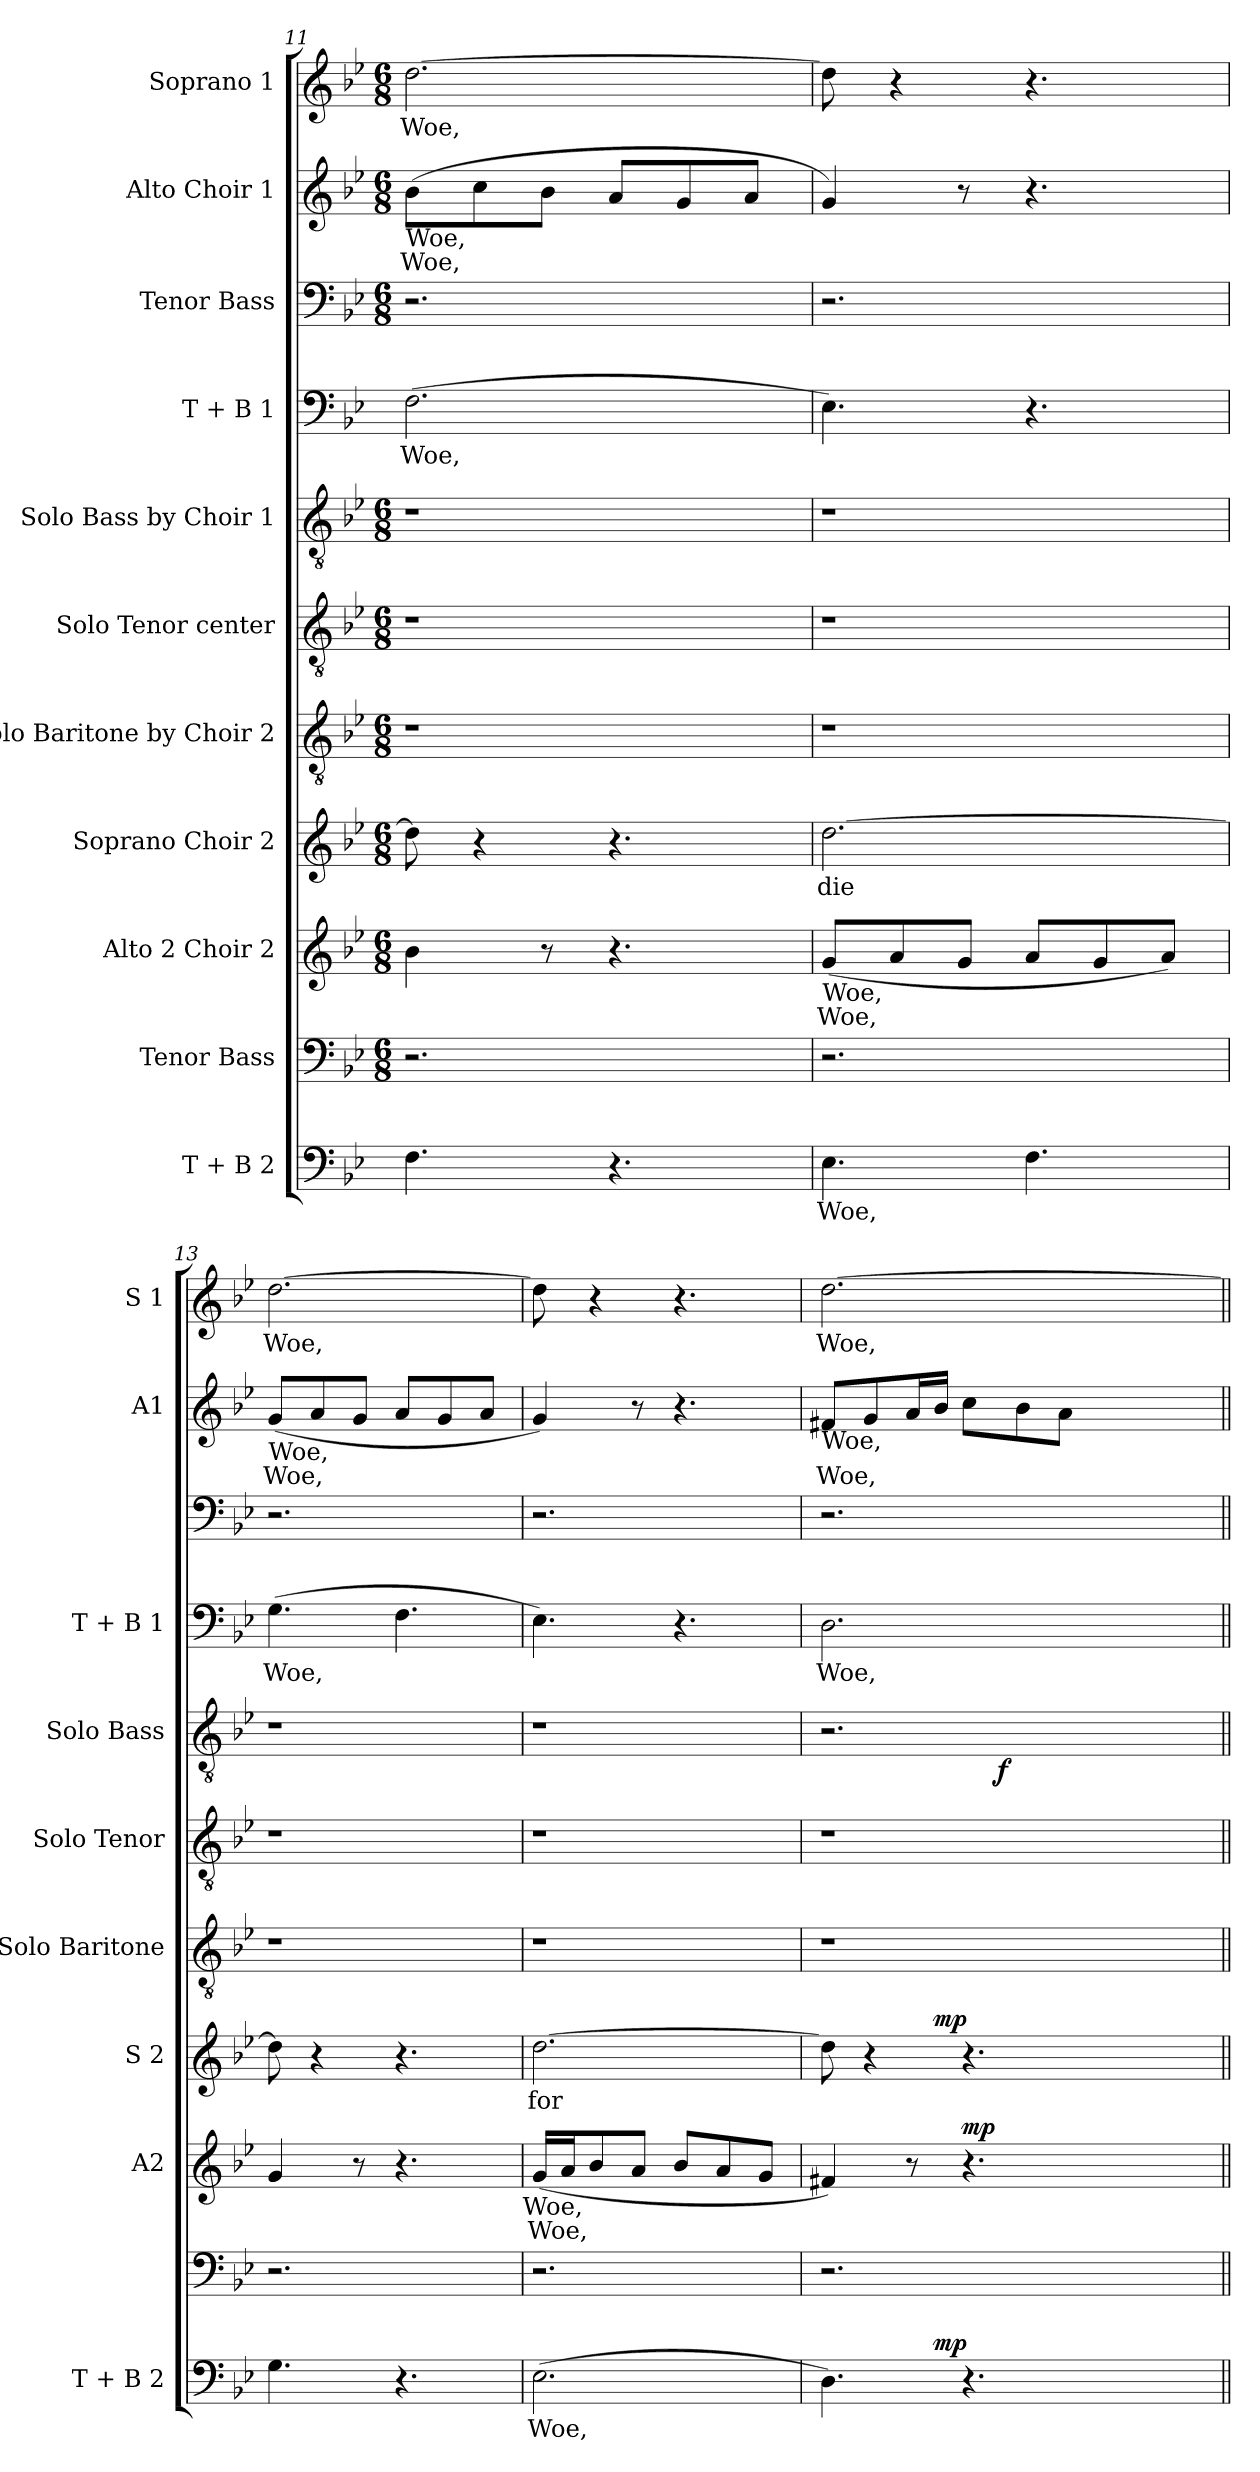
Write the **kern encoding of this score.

**kern	**text	**dynam	**kern	**kern	**text	**dynam	**kern	**text	**dynam	**kern	**kern	**kern	**dynam	**kern	**text	**kern	**kern	**text	**kern	**text
*part11	*part11	*part11	*part10	*part9	*part9	*part9	*part8	*part8	*part8	*part7	*part6	*part5	*part5	*part4	*part4	*part3	*part2	*part2	*part1	*part1
*staff11	*staff11	*staff11	*staff10	*staff9	*staff9	*staff9	*staff8	*staff8	*staff8	*staff7	*staff6	*staff5	*staff5	*staff4	*staff4	*staff3	*staff2	*staff2	*staff1	*staff1
*I"T + B 2	*	*	*I"Tenor Bass	*I"Alto 2 Choir 2	*	*	*I"Soprano Choir 2	*	*	*I"Solo Baritone by Choir 2	*I"Solo Tenor center	*I"Solo Bass by Choir 1	*	*I"T + B 1	*	*I"Tenor Bass	*I"Alto Choir 1	*	*I"Soprano 1	*
*I'T + B 2	*	*	*	*I'A2	*	*	*I'S 2	*	*	*I'Solo Baritone	*I'Solo Tenor	*I'Solo Bass	*	*I'T + B 1	*	*	*I'A1	*	*I'S 1	*
*clefF4	*	*	*clefF4	*clefG2	*	*	*clefG2	*	*	*clefGv2	*clefGv2	*clefGv2	*	*clefF4	*	*clefF4	*clefG2	*	*clefG2	*
*k[b-e-]	*	*	*k[b-e-]	*k[b-e-]	*	*	*k[b-e-]	*	*	*k[b-e-]	*k[b-e-]	*k[b-e-]	*	*k[b-e-]	*	*k[b-e-]	*k[b-e-]	*	*k[b-e-]	*
*B-:	*	*	*B-:	*B-:	*	*	*B-:	*	*	*B-:	*B-:	*B-:	*	*B-:	*	*B-:	*B-:	*	*B-:	*
*	*	*	*M6/8	*M6/8	*	*	*M6/8	*	*	*M6/8	*M6/8	*M6/8	*	*	*	*M6/8	*M6/8	*	*M6/8	*
=11	=11	=11	=11	=11	=11	=11	=11	=11	=11	=11	=11	=11	=11	=11	=11	=11	=11	=11	=11	=11
!	!	!	!	!	!	!	!	!	!	!	!	!	!	!	!	!	!LO:TX:b:t=Woe,	!	!	!
!	!	!	!	!	!	!	!	!	!	!LO:N:vis=1	!LO:N:vis=1	!LO:N:vis=1	!	!	!LO:LY:b	!	!	!LO:LY:a	!	!LO:LY:b
4.F\	.	.	2.r	4b-\	.	.	8dd\]	.	.	2.r	2.r	2.r	.	(>2.F\	Woe,	2.r	(>8b-\L	Woe,	[>2.dd\	Woe,
.	.	.	.	.	.	.	4r	.	.	.	.	.	.	.	.	.	8cc\	.	.	.
.	.	.	.	8r	.	.	.	.	.	.	.	.	.	.	.	.	8b-\J	.	.	.
4.r	.	.	.	4.r	.	.	4.r	.	.	.	.	.	.	.	.	.	8a/L	.	.	.
.	.	.	.	.	.	.	.	.	.	.	.	.	.	.	.	.	8g/	.	.	.
.	.	.	.	.	.	.	.	.	.	.	.	.	.	.	.	.	8a/J	.	.	.
=12	=12	=12	=12	=12	=12	=12	=12	=12	=12	=12	=12	=12	=12	=12	=12	=12	=12	=12	=12	=12
!	!	!	!	!LO:TX:b:t=Woe,	!	!	!	!	!	!	!	!	!	!	!	!	!	!	!	!
!	!LO:LY:b	!	!	!	!LO:LY:a	!	!	!LO:LY:b	!	!LO:N:vis=1	!LO:N:vis=1	!LO:N:vis=1	!	!	!	!	!	!	!	!
4.E-\	Woe,	.	2.r	(<8g/L	Woe,	.	[>2.dd\	die	.	2.r	2.r	2.r	.	4.E-\)	.	2.r	4g/)	.	8dd\]	.
.	.	.	.	8a/	.	.	.	.	.	.	.	.	.	.	.	.	.	.	4r	.
.	.	.	.	8g/J	.	.	.	.	.	.	.	.	.	.	.	.	8r	.	.	.
4.F\	.	.	.	8a/L	.	.	.	.	.	.	.	.	.	4.r	.	.	4.r	.	4.r	.
.	.	.	.	8g/	.	.	.	.	.	.	.	.	.	.	.	.	.	.	.	.
.	.	.	.	8a/J)	.	.	.	.	.	.	.	.	.	.	.	.	.	.	.	.
!!LO:PB:g=z
=13	=13	=13	=13	=13	=13	=13	=13	=13	=13	=13	=13	=13	=13	=13	=13	=13	=13	=13	=13	=13
!	!	!	!	!	!	!	!	!	!	!	!	!	!	!	!	!	!LO:TX:b:t=Woe,	!	!	!
!	!	!	!	!	!	!	!	!	!	!LO:N:vis=1	!LO:N:vis=1	!LO:N:vis=1	!	!	!LO:LY:b	!	!	!LO:LY:a	!	!LO:LY:b
4.G\	.	.	2.r	4g/	.	.	8dd\]	.	.	2.r	2.r	2.r	.	(>4.G\	Woe,	2.r	(<8g/L	Woe,	[>2.dd\	Woe,
.	.	.	.	.	.	.	4r	.	.	.	.	.	.	.	.	.	8a/	.	.	.
.	.	.	.	8r	.	.	.	.	.	.	.	.	.	.	.	.	8g/J	.	.	.
4.r	.	.	.	4.r	.	.	4.r	.	.	.	.	.	.	4.F\	.	.	8a/L	.	.	.
.	.	.	.	.	.	.	.	.	.	.	.	.	.	.	.	.	8g/	.	.	.
.	.	.	.	.	.	.	.	.	.	.	.	.	.	.	.	.	8a/J	.	.	.
!	!	!	!	!LO:TX:b:t=Woe,	!	!	!	!	!	!	!	!	!	!	!	!	!	!	!	!
=14	=14	=14	=14	=14	=14	=14	=14	=14	=14	=14	=14	=14	=14	=14	=14	=14	=14	=14	=14	=14
!	!LO:LY:b	!	!	!	!LO:LY:a	!	!	!LO:LY:b	!	!LO:N:vis=1	!LO:N:vis=1	!LO:N:vis=1	!	!	!	!	!	!	!	!
(>2.E-\	Woe,	.	2.r	(<16g/LL	Woe,	.	[>2.dd\	for	.	2.r	2.r	2.r	.	4.E-\)	.	2.r	4g/)	.	8dd\]	.
.	.	.	.	16a/J	.	.	.	.	.	.	.	.	.	.	.	.	.	.	.	.
.	.	.	.	8b-/	.	.	.	.	.	.	.	.	.	.	.	.	.	.	4r	.
.	.	.	.	8a/J	.	.	.	.	.	.	.	.	.	.	.	.	8r	.	.	.
.	.	.	.	8b-/L	.	.	.	.	.	.	.	.	.	4.r	.	.	4.r	.	4.r	.
.	.	.	.	8a/	.	.	.	.	.	.	.	.	.	.	.	.	.	.	.	.
.	.	.	.	8g/J	.	.	.	.	.	.	.	.	.	.	.	.	.	.	.	.
=15	=15	=15	=15	=15	=15	=15	=15	=15	=15	=15	=15	=15	=15	=15	=15	=15	=15	=15	=15	=15
!	!	!	!	!	!	!	!	!	!	!	!	!	!	!	!	!	!LO:TX:b:t=Woe,	!	!	!
!	!	!	!	!	!	!	!	!	!	!LO:N:vis=1	!LO:N:vis=1	!LO:N:vis=1	!	!	!LO:LY:b	!	!	!LO:LY:a	!	!LO:LY:b
*^	*	*	*	*	*	*	*^	*	*	*	*	*^	*	*	*	*	*	*	*	*
4.D\)	4ryy	.	.	2.r	4f#X/)	.	.	8dd\]	4ryy	.	.	2.r	2.r	2.r	4...ryy	.	2.D\	Woe,	2.r	8f#X/L	Woe,	[>2.dd\	Woe,
.	.	.	.	.	.	.	.	4r	.	.	.	.	.	.	.	.	.	.	.	8g/	.	.	.
.	16ryy	.	.	.	8r	.	.	.	16ryy	.	.	.	.	.	.	.	.	.	.	16a/L	.	.	.
!	!	!	!LO:DY:b	!	!	!	!	!	!	!	!LO:DY:b	!	!	!	!	!	!	!	!	!	!	!	!
.	4..ryy	.	mp	.	.	.	.	.	4..ryy	.	mp	.	.	.	.	.	.	.	.	16b-/JJ	.	.	.
!	!	!	!	!	!	!	!LO:DY:b	!	!	!	!	!	!	!	!	!	!	!	!	!	!	!	!
4.r	.	.	.	.	4.r	.	mp	4.r	.	.	.	.	.	.	.	.	.	.	.	8cc\L	.	.	.
!	!	!	!	!	!	!	!	!	!	!	!	!	!	!	!	!LO:DY:b	!	!	!	!	!	!	!
.	.	.	.	.	.	.	.	.	.	.	.	.	.	.	4ryy	f	.	.	.	.	.	.	.
.	.	.	.	.	.	.	.	.	.	.	.	.	.	.	.	.	.	.	.	8b-\	.	.	.
.	.	.	.	.	.	.	.	.	.	.	.	.	.	.	.	.	.	.	.	8a\J	.	.	.
.	.	.	.	.	.	.	.	.	.	.	.	.	.	.	32ryy	.	.	.	.	.	.	.	.
*v	*v	*	*	*	*	*	*	*v	*v	*	*	*	*	*v	*v	*	*	*	*	*	*	*	*
=||	=||	=||	=||	=||	=||	=||	=||	=||	=||	=||	=||	=||	=||	=||	=||	=||	=||	=||	=||	=||
*-	*-	*-	*-	*-	*-	*-	*-	*-	*-	*-	*-	*-	*-	*-	*-	*-	*-	*-	*-	*-
